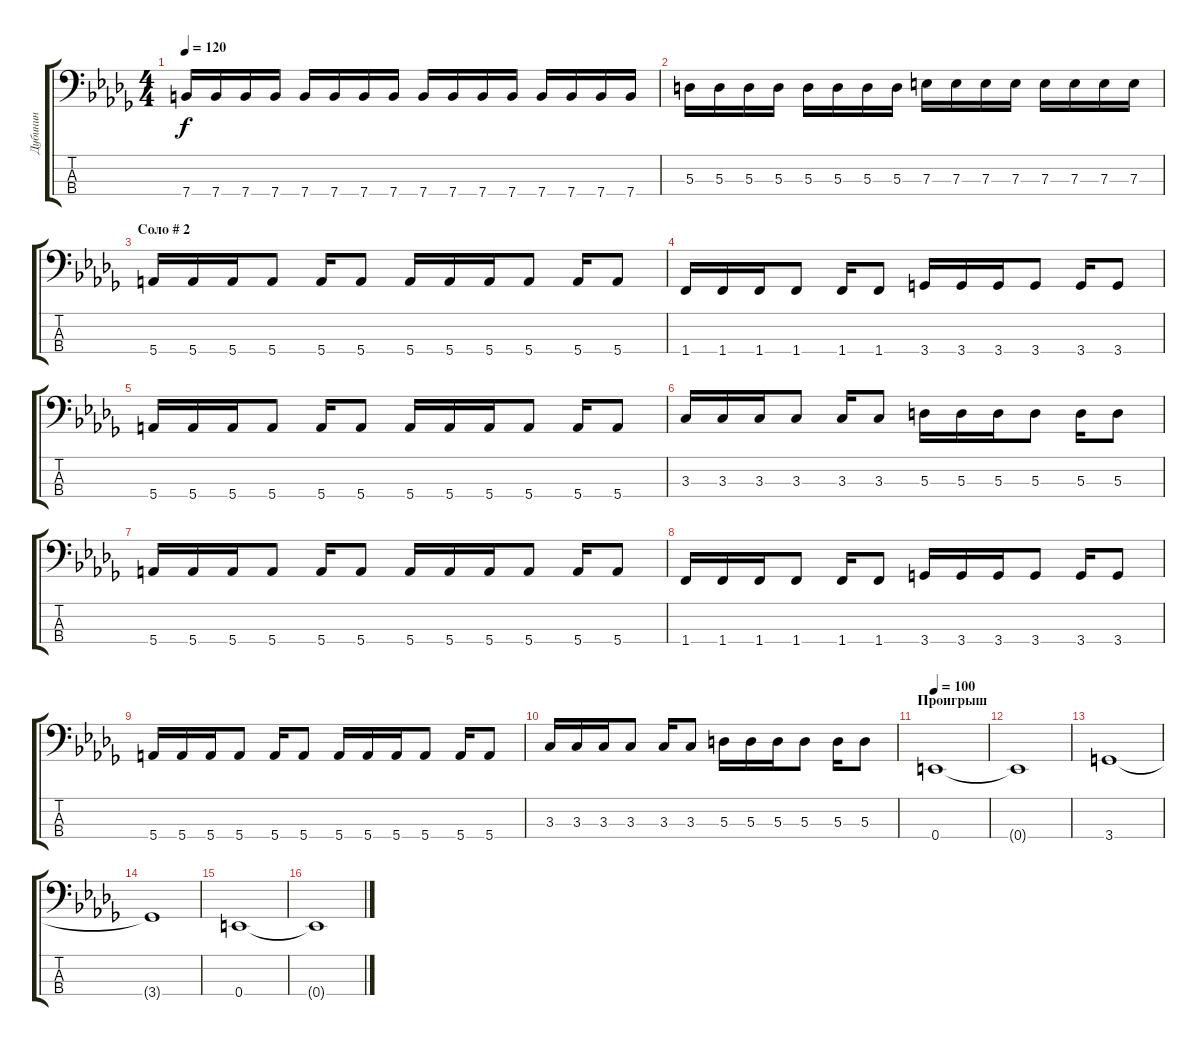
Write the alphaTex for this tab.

\track ("Дубинин" "Дубинин") {instrument electricbassfinger}
\staff {score tabs}
\tuning (G2 D2 A1 E1) {hide}
\ts (4 4)
\tempo 120
\clef f4
\ks db
7.4.16{dy f} 7.4.16 7.4.16 7.4.16 7.4.16 7.4.16 7.4.16 7.4.16 7.4.16 7.4.16 7.4.16 7.4.16 7.4.16 7.4.16 7.4.16 7.4.16 |
5.3.16 5.3.16 5.3.16 5.3.16 5.3.16 5.3.16 5.3.16 5.3.16 7.3.16 7.3.16 7.3.16 7.3.16 7.3.16 7.3.16 7.3.16 7.3.16 |
\section ("" "Соло # 2")
5.4.16 5.4.16 5.4.16 5.4.8 5.4.16 5.4.8 5.4.16 5.4.16 5.4.16 5.4.8 5.4.16 5.4.8 |
1.4.16 1.4.16 1.4.16 1.4.8 1.4.16 1.4.8 3.4.16 3.4.16 3.4.16 3.4.8 3.4.16 3.4.8 |
5.4.16 5.4.16 5.4.16 5.4.8 5.4.16 5.4.8 5.4.16 5.4.16 5.4.16 5.4.8 5.4.16 5.4.8 |
3.3.16 3.3.16 3.3.16 3.3.8 3.3.16 3.3.8 5.3.16 5.3.16 5.3.16 5.3.8 5.3.16 5.3.8 |
5.4.16 5.4.16 5.4.16 5.4.8 5.4.16 5.4.8 5.4.16 5.4.16 5.4.16 5.4.8 5.4.16 5.4.8 |
1.4.16 1.4.16 1.4.16 1.4.8 1.4.16 1.4.8 3.4.16 3.4.16 3.4.16 3.4.8 3.4.16 3.4.8 |
5.4.16 5.4.16 5.4.16 5.4.8 5.4.16 5.4.8 5.4.16 5.4.16 5.4.16 5.4.8 5.4.16 5.4.8 |
3.3.16 3.3.16 3.3.16 3.3.8 3.3.16 3.3.8 5.3.16 5.3.16 5.3.16 5.3.8 5.3.16 5.3.8 |
\section ("" "Проигрыш")
\tempo 100
0.4.1 |
0.4{t}.1 |
3.4.1 |
3.4{t}.1 |
0.4.1 |
0.4{t}.1
